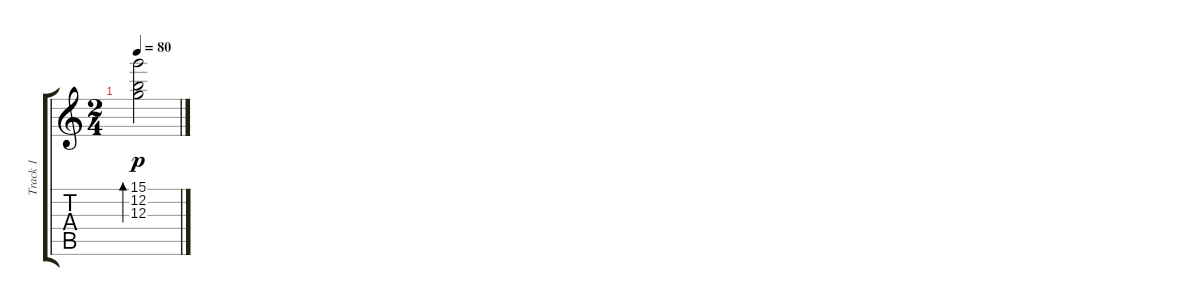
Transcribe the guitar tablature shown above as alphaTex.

\track ("Track 1" "Track 1") {instrument acousticguitarnylon}
\staff {score tabs}
\tuning (E4 B3 G3 D3 A2 E2) {hide}
\ts (2 4)
\tempo 80
\clef g2
\ks c
(15.1 12.2 12.3).2{bd 240 dy p}
